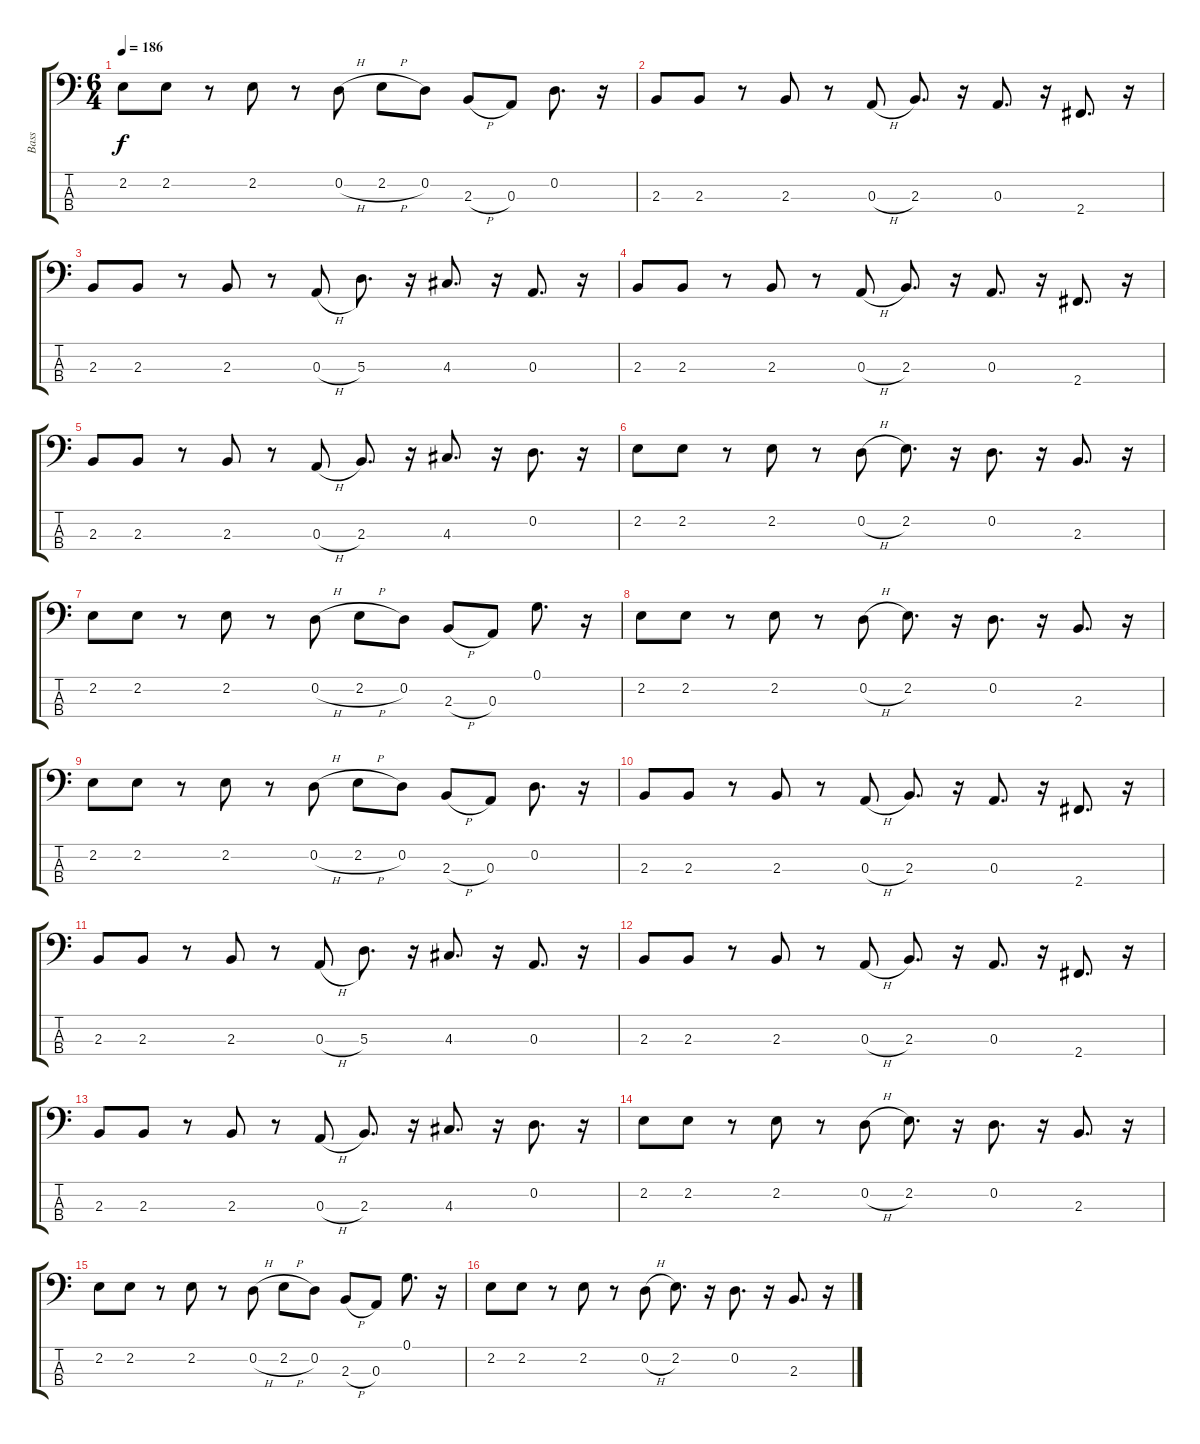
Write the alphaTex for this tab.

\track ("Bass" "Bass") {instrument electricbassfinger}
\staff {score tabs}
\tuning (G2 D2 A1 E1) {hide}
\ts (6 4)
\tempo 186
\clef f4
\ks c
2.2.8{dy f} 2.2.8 r.8 2.2.8 r.8 0.2{h}.8 2.2{h}.8 0.2.8 2.3{h}.8 0.3.8 0.2.8{d} r.16 |
2.3.8 2.3.8 r.8 2.3.8 r.8 0.3{h}.8 2.3.8{d} r.16 0.3.8{d} r.16 2.4.8{d} r.16 |
2.3.8 2.3.8 r.8 2.3.8 r.8 0.3{h}.8 5.3.8{d} r.16 4.3.8{d} r.16 0.3.8{d} r.16 |
2.3.8 2.3.8 r.8 2.3.8 r.8 0.3{h}.8 2.3.8{d} r.16 0.3.8{d} r.16 2.4.8{d} r.16 |
2.3.8 2.3.8 r.8 2.3.8 r.8 0.3{h}.8 2.3.8{d} r.16 4.3.8{d} r.16 0.2.8{d} r.16 |
2.2.8 2.2.8 r.8 2.2.8 r.8 0.2{h}.8 2.2.8{d} r.16 0.2.8{d} r.16 2.3.8{d} r.16 |
2.2.8 2.2.8 r.8 2.2.8 r.8 0.2{h}.8 2.2{h}.8 0.2.8 2.3{h}.8 0.3.8 0.1.8{d} r.16 |
2.2.8 2.2.8 r.8 2.2.8 r.8 0.2{h}.8 2.2.8{d} r.16 0.2.8{d} r.16 2.3.8{d} r.16 |
2.2.8 2.2.8 r.8 2.2.8 r.8 0.2{h}.8 2.2{h}.8 0.2.8 2.3{h}.8 0.3.8 0.2.8{d} r.16 |
2.3.8 2.3.8 r.8 2.3.8 r.8 0.3{h}.8 2.3.8{d} r.16 0.3.8{d} r.16 2.4.8{d} r.16 |
2.3.8 2.3.8 r.8 2.3.8 r.8 0.3{h}.8 5.3.8{d} r.16 4.3.8{d} r.16 0.3.8{d} r.16 |
2.3.8 2.3.8 r.8 2.3.8 r.8 0.3{h}.8 2.3.8{d} r.16 0.3.8{d} r.16 2.4.8{d} r.16 |
2.3.8 2.3.8 r.8 2.3.8 r.8 0.3{h}.8 2.3.8{d} r.16 4.3.8{d} r.16 0.2.8{d} r.16 |
2.2.8 2.2.8 r.8 2.2.8 r.8 0.2{h}.8 2.2.8{d} r.16 0.2.8{d} r.16 2.3.8{d} r.16 |
2.2.8 2.2.8 r.8 2.2.8 r.8 0.2{h}.8 2.2{h}.8 0.2.8 2.3{h}.8 0.3.8 0.1.8{d} r.16 |
2.2.8 2.2.8 r.8 2.2.8 r.8 0.2{h}.8 2.2.8{d} r.16 0.2.8{d} r.16 2.3.8{d} r.16
